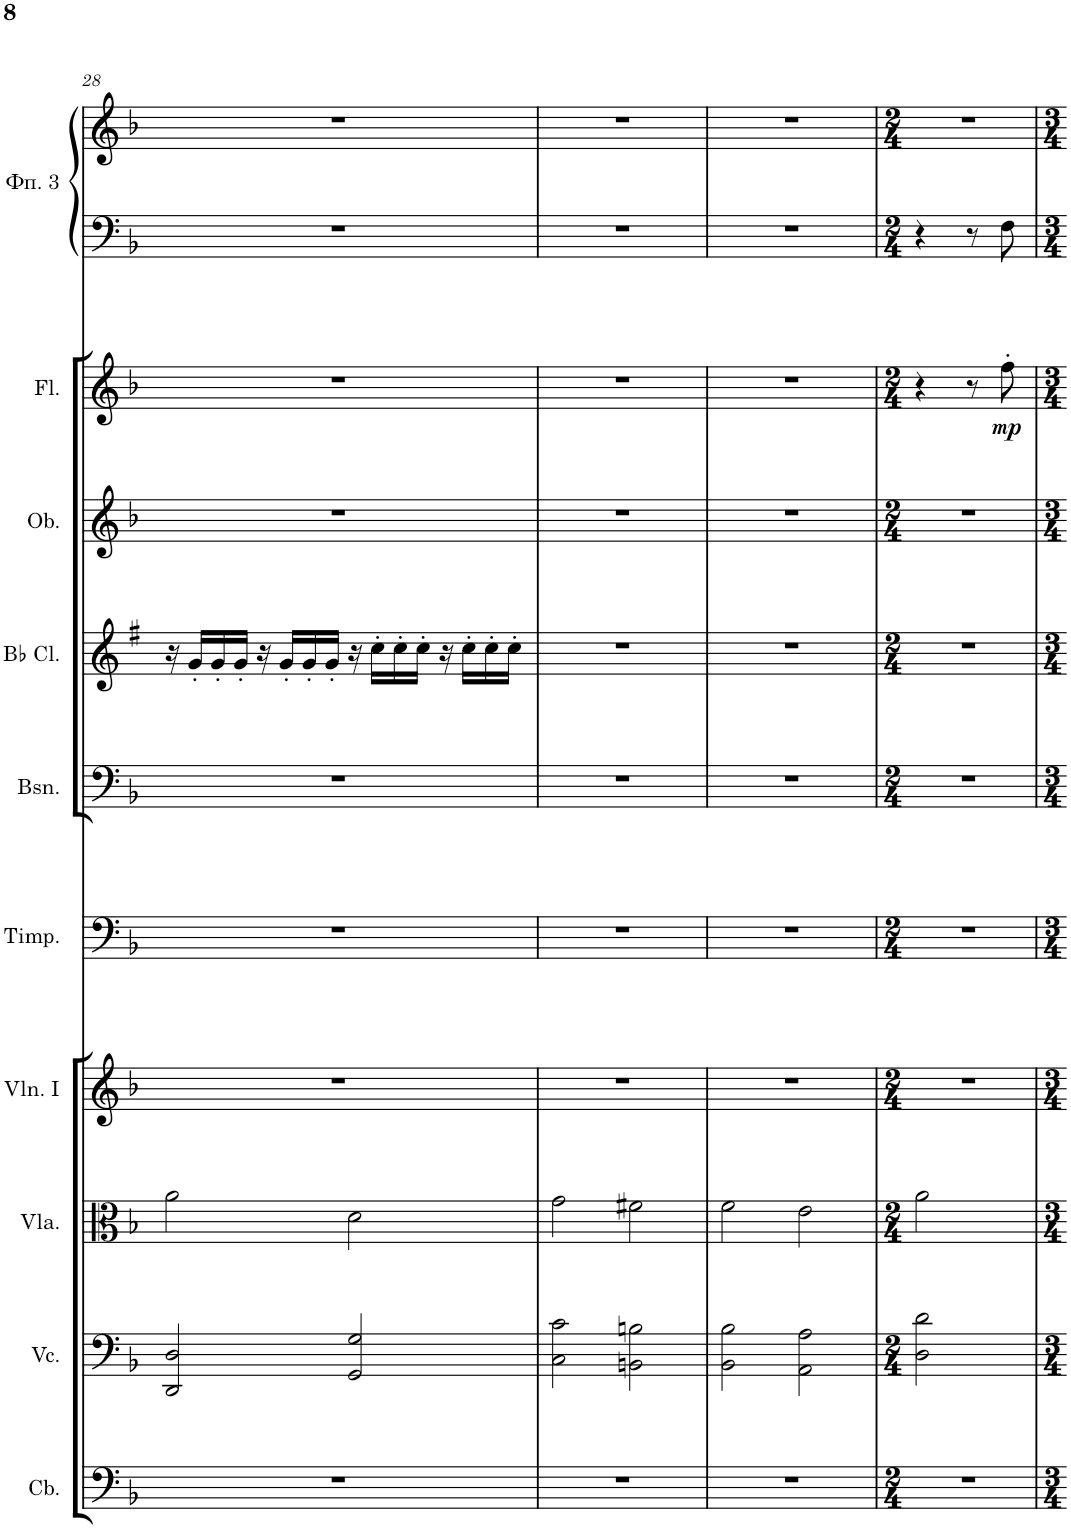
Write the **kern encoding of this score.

**kern	**kern	**kern	**kern	**kern	**kern	**kern	**kern	**kern	**dynam	**kern	**kern
*part10	*part9	*part8	*part7	*part6	*part5	*part4	*part3	*part2	*part2	*part1	*part1
*staff11	*staff10	*staff9	*staff8	*staff7	*staff6	*staff5	*staff4	*staff3	*staff3	*staff2	*staff1
*I"Contrabasses	*I"Violoncellos	*I"Violas	*I"Violins I	*I"Timpani	*I"Bassoons	*I"Clarinets in Bb	*I"Oboes	*I"Flutes	*	*I"Фортепиано 3	*
*I'Cb.	*I'Vc.	*I'Vla.	*I'Vln. I	*I'Timp.	*I'Bsn.	*	*I'Ob.	*I'Fl.	*	*	*
!!LO:PB:g=z
*clefF4	*clefF4	*clefC3	*clefG2	*clefF4	*clefF4	*clefG2	*clefG2	*clefG2	*	*clefF4	*clefG2
*Trd7c12	*	*	*	*	*	*Trd1c2	*	*	*	*	*
*k[b-]	*k[b-]	*k[b-]	*k[b-]	*k[b-]	*k[b-]	*k[f#]	*k[b-]	*k[b-]	*	*k[b-]	*k[b-]
*M4/4	*M4/4	*M4/4	*M4/4	*M4/4	*M4/4	*M4/4	*M4/4	*M4/4	*	*M4/4	*M4/4
=28	=28	=28	=28	=28	=28	=28	=28	=28	=28	=28	=28
1r	2DD/ 2D/	2a\	1r	1r	1r	16r	1r	1r	.	1r	1r
.	.	.	.	.	.	16g'/LL	.	.	.	.	.
.	.	.	.	.	.	16g'/	.	.	.	.	.
.	.	.	.	.	.	16g'/JJ	.	.	.	.	.
.	.	.	.	.	.	16r	.	.	.	.	.
.	.	.	.	.	.	16g'/LL	.	.	.	.	.
.	.	.	.	.	.	16g'/	.	.	.	.	.
.	.	.	.	.	.	16g'/JJ	.	.	.	.	.
.	2GG/ 2G/	2d\	.	.	.	16r	.	.	.	.	.
.	.	.	.	.	.	16cc'\LL	.	.	.	.	.
.	.	.	.	.	.	16cc'\	.	.	.	.	.
.	.	.	.	.	.	16cc'\JJ	.	.	.	.	.
.	.	.	.	.	.	16r	.	.	.	.	.
.	.	.	.	.	.	16cc'\LL	.	.	.	.	.
.	.	.	.	.	.	16cc'\	.	.	.	.	.
.	.	.	.	.	.	16cc'\JJ	.	.	.	.	.
=29	=29	=29	=29	=29	=29	=29	=29	=29	=29	=29	=29
1r	2C\ 2c\	2g\	1r	1r	1r	1r	1r	1r	.	1r	1r
.	2BBn\ 2Bn\	2f#X\	.	.	.	.	.	.	.	.	.
=30	=30	=30	=30	=30	=30	=30	=30	=30	=30	=30	=30
1r	2BB-\ 2B-\	2f\	1r	1r	1r	1r	1r	1r	.	1r	1r
.	2AA\ 2A\	2e\	.	.	.	.	.	.	.	.	.
=31	=31	=31	=31	=31	=31	=31	=31	=31	=31	=31	=31
*M2/4	*M2/4	*M2/4	*M2/4	*M2/4	*M2/4	*M2/4	*M2/4	*M2/4	*	*M2/4	*M2/4
2r	2D\ 2d\	2a\	2r	2r	2r	2r	2r	4r	.	4r	2r
.	.	.	.	.	.	.	.	8r	.	8r	.
!	!	!	!	!	!	!	!	!	!LO:DY:b	!	!
.	.	.	.	.	.	.	.	8ff'\	mp	8F\	.
=	=	=	=	=	=	=	=	=	=	=	=
*-	*-	*-	*-	*-	*-	*-	*-	*-	*-	*-	*-
